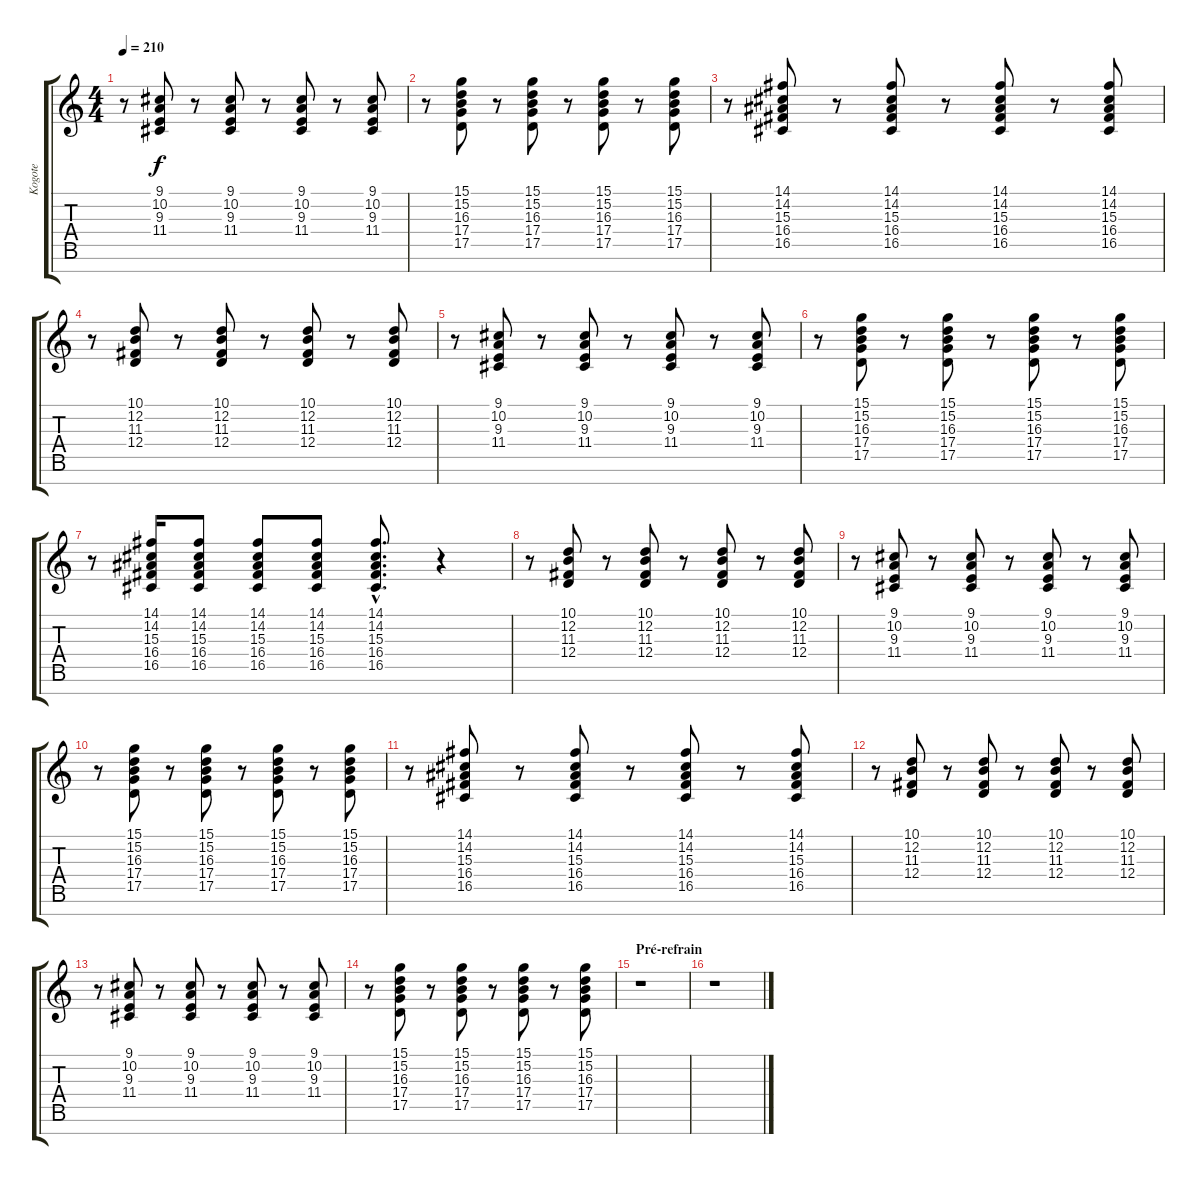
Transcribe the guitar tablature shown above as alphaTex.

\track ("Kogote" "Kogote") {instrument drawbarorgan}
\staff {score tabs}
\tuning (E4 B3 G3 D3 A2 E2 B1) {hide}
\ts (4 4)
\tempo 210
\clef g2
\ks c
r.8{dy f} (9.1 10.2 9.3 11.4).8 r.8 (9.1 10.2 9.3 11.4).8 r.8 (9.1 10.2 9.3 11.4).8 r.8 (9.1 10.2 9.3 11.4).8 |
r.8 (15.1 15.2 16.3 17.4 17.5).8 r.8 (15.1 15.2 16.3 17.4 17.5).8 r.8 (15.1 15.2 16.3 17.4 17.5).8 r.8 (15.1 15.2 16.3 17.4 17.5).8 |
r.8 (14.1 14.2 15.3 16.4 16.5).8 r.8 (14.1 14.2 15.3 16.4 16.5).8 r.8 (14.1 14.2 15.3 16.4 16.5).8 r.8 (14.1 14.2 15.3 16.4 16.5).8 |
r.8 (10.1 12.2 11.3 12.4).8 r.8 (10.1 12.2 11.3 12.4).8 r.8 (10.1 12.2 11.3 12.4).8 r.8 (10.1 12.2 11.3 12.4).8 |
r.8 (9.1 10.2 9.3 11.4).8 r.8 (9.1 10.2 9.3 11.4).8 r.8 (9.1 10.2 9.3 11.4).8 r.8 (9.1 10.2 9.3 11.4).8 |
r.8 (15.1 15.2 16.3 17.4 17.5).8 r.8 (15.1 15.2 16.3 17.4 17.5).8 r.8 (15.1 15.2 16.3 17.4 17.5).8 r.8 (15.1 15.2 16.3 17.4 17.5).8 |
r.8 (14.1 14.2 15.3 16.4 16.5).16 (14.1 14.2 15.3 16.4 16.5).8 (14.1 14.2 15.3 16.4 16.5).8 (14.1 14.2 15.3 16.4 16.5).8 (14.1{hac} 14.2{hac} 15.3{hac} 16.4{hac} 16.5{hac}).8{d} r.4 |
r.8 (10.1 12.2 11.3 12.4).8 r.8 (10.1 12.2 11.3 12.4).8 r.8 (10.1 12.2 11.3 12.4).8 r.8 (10.1 12.2 11.3 12.4).8 |
r.8 (9.1 10.2 9.3 11.4).8 r.8 (9.1 10.2 9.3 11.4).8 r.8 (9.1 10.2 9.3 11.4).8 r.8 (9.1 10.2 9.3 11.4).8 |
r.8 (15.1 15.2 16.3 17.4 17.5).8 r.8 (15.1 15.2 16.3 17.4 17.5).8 r.8 (15.1 15.2 16.3 17.4 17.5).8 r.8 (15.1 15.2 16.3 17.4 17.5).8 |
r.8 (14.1 14.2 15.3 16.4 16.5).8 r.8 (14.1 14.2 15.3 16.4 16.5).8 r.8 (14.1 14.2 15.3 16.4 16.5).8 r.8 (14.1 14.2 15.3 16.4 16.5).8 |
r.8 (10.1 12.2 11.3 12.4).8 r.8 (10.1 12.2 11.3 12.4).8 r.8 (10.1 12.2 11.3 12.4).8 r.8 (10.1 12.2 11.3 12.4).8 |
r.8 (9.1 10.2 9.3 11.4).8 r.8 (9.1 10.2 9.3 11.4).8 r.8 (9.1 10.2 9.3 11.4).8 r.8 (9.1 10.2 9.3 11.4).8 |
r.8 (15.1 15.2 16.3 17.4 17.5).8 r.8 (15.1 15.2 16.3 17.4 17.5).8 r.8 (15.1 15.2 16.3 17.4 17.5).8 r.8 (15.1 15.2 16.3 17.4 17.5).8 |
\section ("" "Pré-refrain")
r.1 |
r.1
